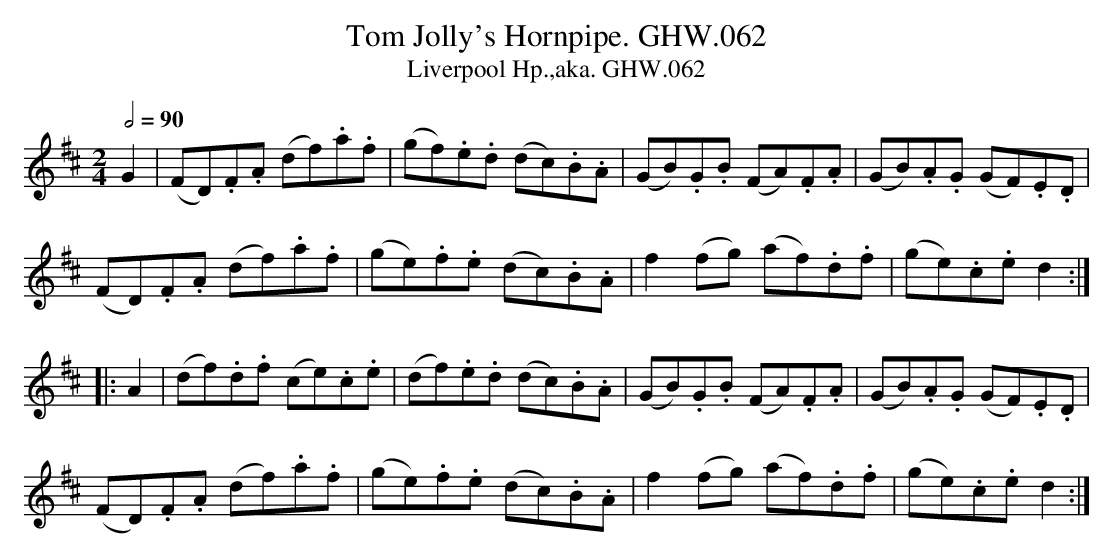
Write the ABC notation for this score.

X:1
T:Tom Jolly's Hornpipe. GHW.062
T:Liverpool Hp.,aka. GHW.062
M:2/4
L:1/8
Q:1/2=90
K:D
G2|(FD).F.A (df).a.f|(gf).e.d (dc).B.A|(GB).G.B (FA).F.A|\
(GB).A.G (GF).E.D|
(FD).F.A (df).a.f|(ge).f.e (dc).B.A|f2 (fg) (af).d.f|(ge).c.e d2:|
|:A2|(df).d.f (ce).c.e|(df).e.d (dc).B.A|(GB).G.B (FA).F.A|\
(GB).A.G (GF).E.D|
(FD).F.A (df).a.f|(ge).f.e (dc).B.A|f2 (fg) (af).d.f|(ge).c.e d2:|
